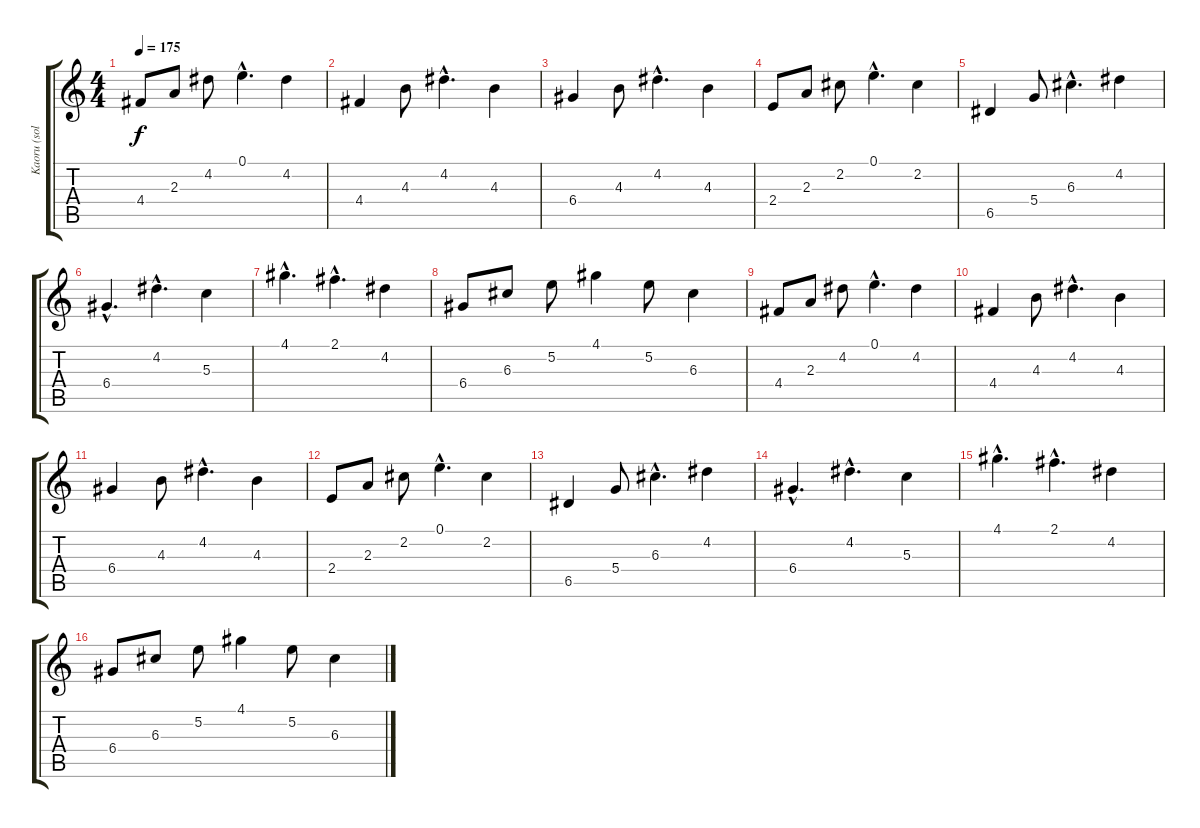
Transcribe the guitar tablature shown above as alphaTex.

\track ("Kaoru (solo guitar)" "Kaoru (sol") {instrument electricguitarclean}
\staff {score tabs}
\tuning (E4 B3 G3 D3 A2 E2) {hide}
\ts (4 4)
\tempo 175
\clef g2
\ks c
4.4.8{dy f} 2.3.8 4.2.8 0.1{hac}.4{d} 4.2.4 |
4.4.4 4.3.8 4.2{hac}.4{d} 4.3.4 |
6.4.4 4.3.8 4.2{hac}.4{d} 4.3.4 |
2.4.8 2.3.8 2.2.8 0.1{hac}.4{d} 2.2.4 |
6.5.4 5.4.8 6.3{hac}.4{d} 4.2.4 |
6.4{hac}.4{d} 4.2{hac}.4{d} 5.3.4 |
4.1{hac}.4{d} 2.1{hac}.4{d} 4.2.4 |
6.4.8{volume 14 balance 12 instrument electricguitarclean} 6.3.8 5.2.8 4.1.4 5.2.8 6.3.4 |
4.4.8 2.3.8 4.2.8 0.1{hac}.4{d} 4.2.4 |
4.4.4 4.3.8 4.2{hac}.4{d} 4.3.4 |
6.4.4 4.3.8 4.2{hac}.4{d} 4.3.4 |
2.4.8 2.3.8 2.2.8 0.1{hac}.4{d} 2.2.4 |
6.5.4 5.4.8 6.3{hac}.4{d} 4.2.4 |
6.4{hac}.4{d} 4.2{hac}.4{d} 5.3.4 |
4.1{hac}.4{d} 2.1{hac}.4{d} 4.2.4 |
6.4.8{volume 14 balance 12 instrument electricguitarclean} 6.3.8 5.2.8 4.1.4 5.2.8 6.3.4
